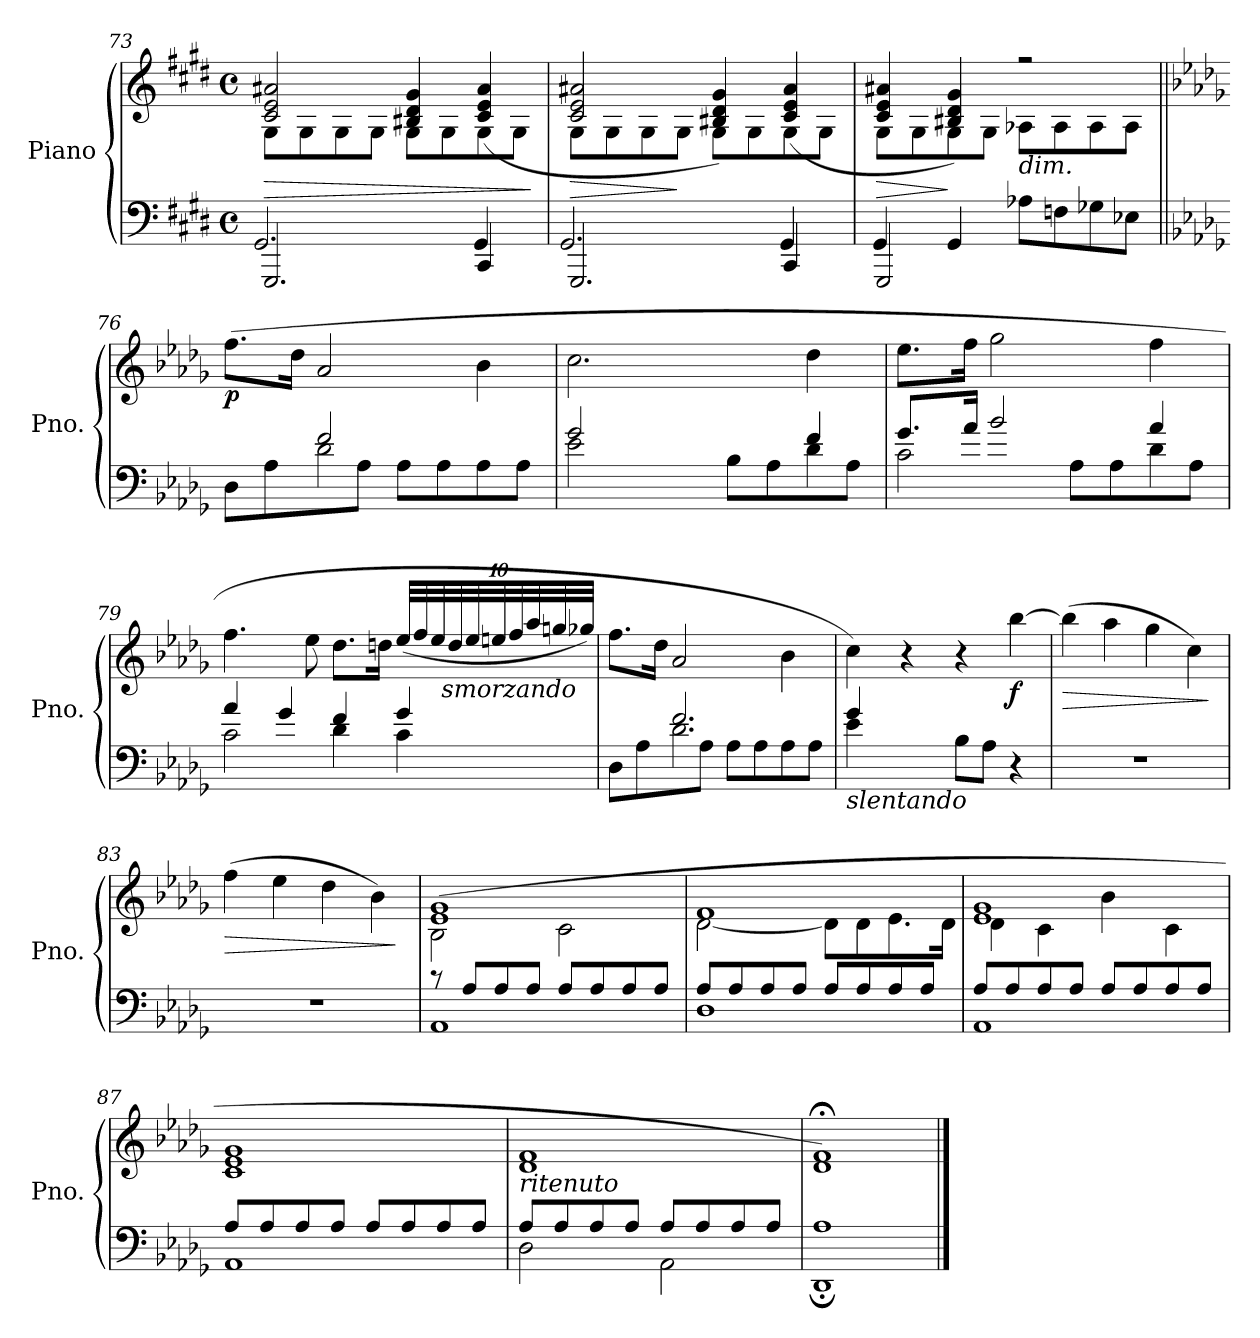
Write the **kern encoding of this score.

**kern	**kern	**dynam
*part1	*part1	*part1
*staff2	*staff1	*staff1/2
*I"Piano	*	*
*I'Pno.	*	*
*clefF4	*clefG2	*
*k[f#c#g#d#]	*k[f#c#g#d#]	*
*M4/4	*M4/4	*
*met(c)	*met(c)	*
=73	=73	=73
*^	*	*
*	*^	*	*
!	!	!	!	!LO:HP:b
*	*	*	*^	*
8ryy	2.GGG#/	2.GG#/	8G#\L	2c#/ 2e/ 2a#X/	>
8ryy	.	.	8G#\	.	.
8ryy	.	.	8G#\	.	.
8ryy	.	.	8G#\J	.	.
2ryy	.	.	8G#\L	4B#X/ 4d#/ 4g#/	.
.	.	.	8G#\	.	.
.	4CC#/	4GG#/	8G#\	(>4c#/ 4e/ 4a#/	.
.	.	.	8G#\J	.	.
*v	*v	*v	*	*	*
*	*v	*v	*
.	.	]
!!LO:LB:g=z
=74	=74	=74
*^	*	*
*	*^	*	*
!	!	!	!	!LO:HP:b
*	*	*	*^	*
8ryy	2.GGG#/	2.GG#/	8G#\L	2c#/ 2e/ 2a#X/	>
8ryy	.	.	8G#\	.	.
8ryy	.	.	8G#\	.	.
8ryy	.	.	8G#\J	.	]
2ryy	.	.	8G#\L	4B#X/ 4d#/ 4g#/)	.
.	.	.	8G#\	.	.
.	4CC#/	4GG#/	8G#\	(>4c#/ 4e/ 4a#/	.
.	.	.	8G#\J	.	.
=75	=75	=75	=75	=75	=75
!	!	!	!	!	!LO:HP:b
8ryy	2GGG#/	4GG#/	8G#\L	4c#/ 4e/ 4a#X/	>
8ryy	.	.	8G#\	.	.
8ryy	.	4GG#/	8G#\	4B#X/ 4d#/ 4g#/)	]
8ryy	.	.	8G#\J	.	.
!	!	!	!LO:TX:b:i:t=dim.	!	!
2ryy	2ryy	8A-X\L	8A-X\L	2rff	.
.	.	8Fn\	8A-\	.	.
.	.	8G-X\	8A-\	.	.
.	.	8E-X\J	8A-\J	.	.
*	*	*	*v	*v	*
=76||	=76||	=76||	=76||	=76||
*k[b-e-a-d-g-]	*	*	*k[b-e-a-d-g-]	*
!	!	!	!	!LO:DY:b
4ryy	4ryy	8D-\L	(>8.ff\L	p
.	.	8A-\	.	.
.	.	.	16dd-\Jk	.
2f/	2d-\	8A-\yy	2a-/	.
.	.	8A-\J	.	.
.	.	8A-\L	.	.
.	.	8A-\	.	.
4ryy	4ryy	8A-\	4b-\	.
.	.	8A-\J	.	.
=77	=77	=77	=77	=77
2g-/	2e-\	8A-\Lyy	2.cc\	.
.	.	8A-\	.	.
.	.	8A-\	.	.
.	.	8A-\J	.	.
4ryy	4ryy	8B-\L	.	.
.	.	8A-\	.	.
4f/	4d-\	8A-\yy	4dd-\	.
.	.	8A-\J	.	.
!!LO:PB:g=z
=78	=78	=78	=78	=78
8.g-/L	2c\	8A-\Lyy	8.ee-\L	.
.	.	16A-\L	.	.
16a-/Jk	.	16a-\J	16ff\Jk	.
2b-/	.	8b-\yy	2gg-\	.
.	.	8A-\J	.	.
.	4ryy	8A-\L	.	.
.	.	8A-\	.	.
4a-/	4d-\	8A-\yy	4ff\	.
.	.	8A-\J	.	.
=79	=79	=79	=79	=79
4a-/	2c\	8A-\Lyy	4.ff\	.
.	.	8A-\	.	.
4g-/	.	8g-\yy	.	.
.	.	8A-\J	8ee-\	.
4f/	4d-\	8A-\Lyy	8.dd-\L	.
.	.	8A-\	.	.
.	.	.	16ddn\Jk	.
*	*	*	*Xbrackettup	*
4g-/	4c\	8A-\yy	(<40ee-/LL	.
.	.	.	40ff/	.
.	.	.	40ee-/	.
!	!	!	!LO:TX:b:i:t=smorzando	!
.	.	.	40dd/	.
.	.	.	40ee-/	.
.	.	8A-\J	40een/	.
.	.	.	40ff/	.
.	.	.	40aa-/	.
.	.	.	40ggn/	.
.	.	.	40gg-X/JJ)	.
=80	=80	=80	=80	=80
4ryy	4ryy	8D-\L	8.ff\L	.
.	.	8A-\	.	.
.	.	.	16dd-\Jk	.
2.f/	2.d-\	8A-\yy	2a-/	.
.	.	8A-\J	.	.
.	.	8A-\L	.	.
.	.	8A-\	.	.
.	.	8A-\	4b-\	.
.	.	8A-\J	.	.
=81	=81	=81	=81	=81
!LO:TX:b:i:t=slentando	!	!	!	!
4g-/	4e-\	8A-\Lyy	4cc\)	.
.	.	8A-\	.	.
2ryy	2.ryy	8A-\	4r	.
.	.	8A-\J	.	.
.	.	8B-\L	4r	.
.	.	8A-\J	.	.
!	!	!	!	!LO:DY:b
4r	.	4ryy	[4bb-\	f
!!LO:LB:g=z
=82	=82	=82	=82	=82
!	!	!	!	!LO:HP:b
*v	*v	*v	*	*
1r	(>4bb-\]	>
.	4aa-\	.
.	4gg-\	.
.	4cc\)	.
.	.	]
=83	=83	=83
!	!	!LO:HP:b
1r	(>4ff\	>
.	4ee-\	.
.	4dd-\	.
.	4b-\)	.
.	.	]
=84	=84	=84
*^	*^	*
8r	1AA-	(>1e- 1g-	2B-\	.
8A-/L	.	.	.	.
8A-/	.	.	.	.
8A-/J	.	.	.	.
8A-/L	.	.	2c\	.
8A-/	.	.	.	.
8A-/	.	.	.	.
8A-/J	.	.	.	.
=85	=85	=85	=85	=85
8A-/L	1D-	1f	[2d-\	.
8A-/	.	.	.	.
8A-/	.	.	.	.
8A-/J	.	.	.	.
8A-/L	.	.	8d-\L]	.
8A-/	.	.	8d-\	.
8A-/	.	.	8.e-\	.
8A-/J	.	.	.	.
.	.	.	16d-\Jk	.
=86	=86	=86	=86	=86
8A-/L	1AA-	1e- 1g-	4d-\	.
8A-/	.	.	.	.
8A-/	.	.	4c\	.
8A-/J	.	.	.	.
8A-/L	.	.	4b-\	.
8A-/	.	.	.	.
8A-/	.	.	4c\	.
8A-/J	.	.	.	.
=87	=87	=87	=87	=87
8A-/L	1AA-	1e- 1g-	1c	.
8A-/	.	.	.	.
8A-/	.	.	.	.
8A-/J	.	.	.	.
8A-/L	.	.	.	.
8A-/	.	.	.	.
8A-/	.	.	.	.
8A-/J	.	.	.	.
!!LO:LB:g=z	!!
=88	=88	=88	=88	=88
!	!	!LO:TX:b:i:t=ritenuto	!	!
8A-/L	2D-\	1f	1d-	.
8A-/	.	.	.	.
8A-/	.	.	.	.
8A-/J	.	.	.	.
8A-/L	2AA-\	.	.	.
8A-/	.	.	.	.
8A-/	.	.	.	.
8A-/J	.	.	.	.
=89	=89	=89	=89	=89
1A-	1DD-;	1f;<)	1d-	.
*v	*v	*	*	*
*	*v	*v	*
==	==	==
*-	*-	*-
